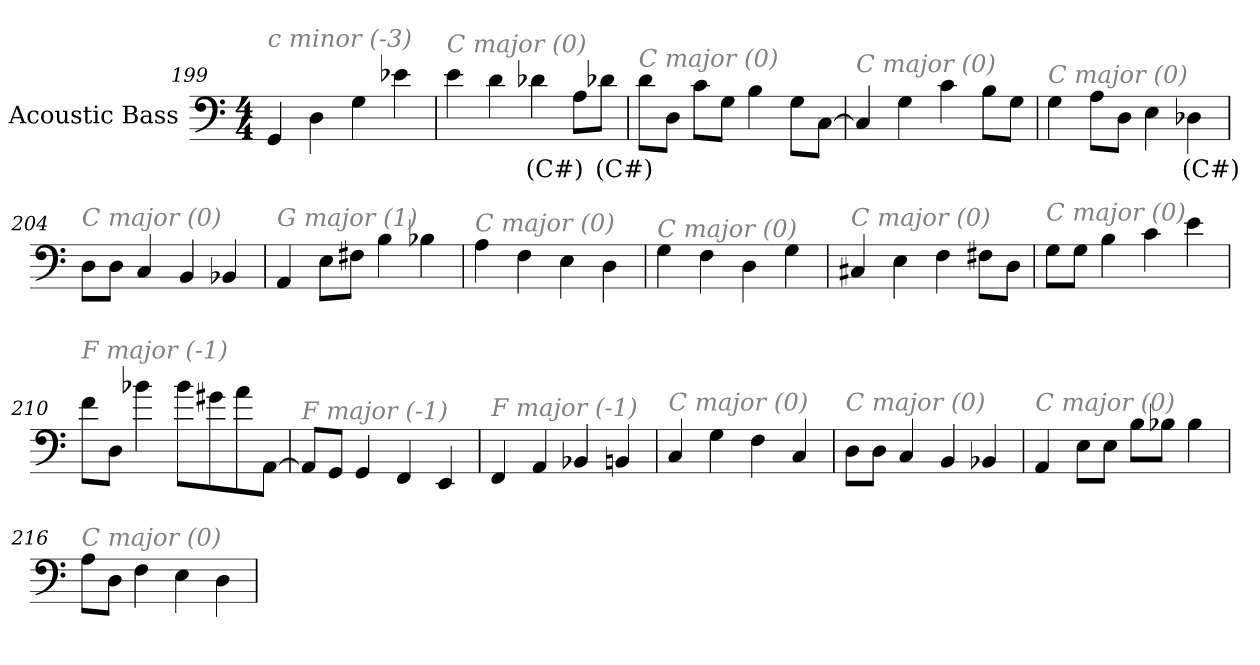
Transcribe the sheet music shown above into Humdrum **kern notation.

**kern	**text
*part1	*part1
*staff1	*staff1
*I"Acoustic Bass	*
*clefF4	*
*ITrd7c12	*
*k[]	*
*C:	*
*M4/4	*
=199	=199
!LO:TX:i:color=#808080:t=c minor (-3)	!
4GGG	.
4DD	.
4GG	.
4E-X	.
=200	=200
!LO:TX:i:color=#808080:t=C major (0)	!
4E	.
4D	.
4D-Xi	(C#)
8AAL	.
8D-XiJ	(C#)
=201	=201
!LO:TX:i:color=#808080:t=C major (0)	!
8DL	.
8DDJ	.
8CL	.
8GGJ	.
4BB	.
8GGL	.
[8CCJ	.
=202	=202
!LO:TX:i:color=#808080:t=C major (0)	!
4CC]	.
4GG	.
4C	.
8BBL	.
8GGJ	.
=203	=203
!LO:TX:i:color=#808080:t=C major (0)	!
4GG	.
8AAL	.
8DDJ	.
4EE	.
4DD-Xi	(C#)
=204	=204
!LO:TX:i:color=#808080:t=C major (0)	!
8DDL	.
8DDJ	.
4CC	.
4BBB	.
4BBB-X	.
=205	=205
!LO:TX:i:color=#808080:t=G major (1)	!
4AAA	.
8EEL	.
8FF#XJ	.
4BB	.
4BB-X	.
=206	=206
!LO:TX:i:color=#808080:t=C major (0)	!
4AA	.
4FF	.
4EE	.
4DD	.
=207	=207
!LO:TX:i:color=#808080:t=C major (0)	!
4GG	.
4FF	.
4DD	.
4GG	.
=208	=208
!LO:TX:i:color=#808080:t=C major (0)	!
4CC#X	.
4EE	.
4FF	.
8FF#XL	.
8DDJ	.
=209	=209
!LO:TX:i:color=#808080:t=C major (0)	!
8GGL	.
8GGJ	.
4BB	.
4C	.
4E	.
=210	=210
!LO:TX:i:color=#808080:t=F major (-1)	!
8FL	.
8DDJ	.
4B-X	.
8B-L	.
8G#X	.
8A	.
[8AAAJ	.
=211	=211
!LO:TX:i:color=#808080:t=F major (-1)	!
8AAAL]	.
8GGGJ	.
4GGG	.
4FFF	.
4EEE	.
=212	=212
!LO:TX:i:color=#808080:t=F major (-1)	!
4FFF	.
4AAA	.
4BBB-X	.
4BBBn	.
=213	=213
!LO:TX:i:color=#808080:t=C major (0)	!
4CC	.
4GG	.
4FF	.
4CC	.
=214	=214
!LO:TX:i:color=#808080:t=C major (0)	!
8DDL	.
8DDJ	.
4CC	.
4BBB	.
4BBB-X	.
=215	=215
!LO:TX:i:color=#808080:t=C major (0)	!
4AAA	.
8EEL	.
8EEJ	.
8BBL	.
8BB-XJ	.
4BB-	.
=216	=216
!LO:TX:i:color=#808080:t=C major (0)	!
8AAL	.
8DDJ	.
4FF	.
4EE	.
4DD	.
=	=
*-	*-
